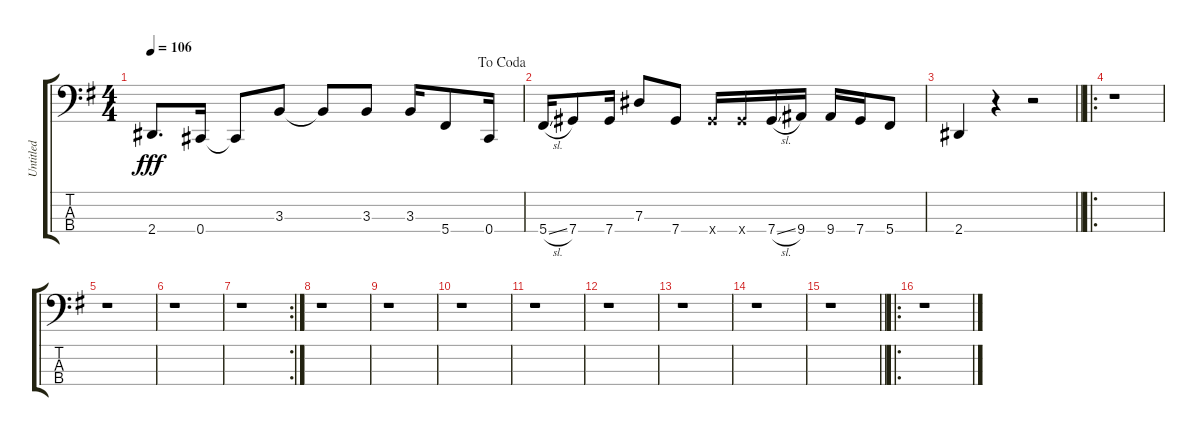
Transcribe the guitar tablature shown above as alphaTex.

\track ("Untitled" "Untitled") {instrument electricbasspick}
\staff {score tabs}
\tuning (Gb2 Db2 Ab1 Db1) {hide}
\ts (4 4)
\jump dacoda
\tempo 106
\clef f4
\ks g
2.4.8{d dy fff} 0.4.16 0.4{t}.8 3.3.8 3.3{t}.8 3.3.8 3.3.16 5.4.8 0.4.16 |
5.4{sl}.16 7.4.8 7.4.16 7.3.8 7.4.8 7.4{x}.16 7.4{x}.16 7.4{sl}.16 9.4.16 9.4.16 7.4.16 5.4.8 |
\barLineRight lightlight
2.4.4 r.4 r.2 |
\ro
r.1 |
r.1 |
r.1 |
\rc 2
r.1 |
r.1 |
r.1 |
r.1 |
r.1 |
r.1 |
r.1 |
r.1 |
\barLineRight lightlight
r.1 |
\ro
r.1
